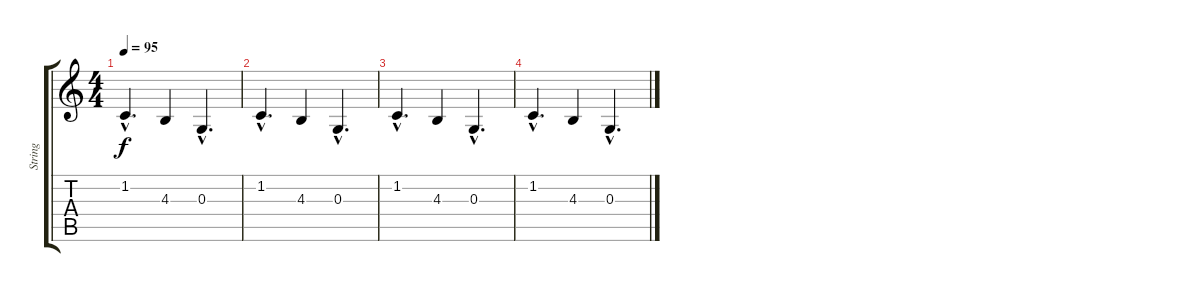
\track ("String" "String") {instrument stringensemble1}
\staff {score tabs}
\tuning (E4 B3 G3 D3 A2 E2) {hide}
\ts (4 4)
\tempo 95
\clef g2
\ks c
1.2{hac}.4{d dy f volume 6} 4.3.4 0.3{hac}.4{d} |
1.2{hac}.4{d volume 4} 4.3.4 0.3{hac}.4{d} |
1.2{hac}.4{d volume 2} 4.3.4 0.3{hac}.4{d} |
1.2{hac}.4{d volume 0} 4.3.4 0.3{hac}.4{d}
